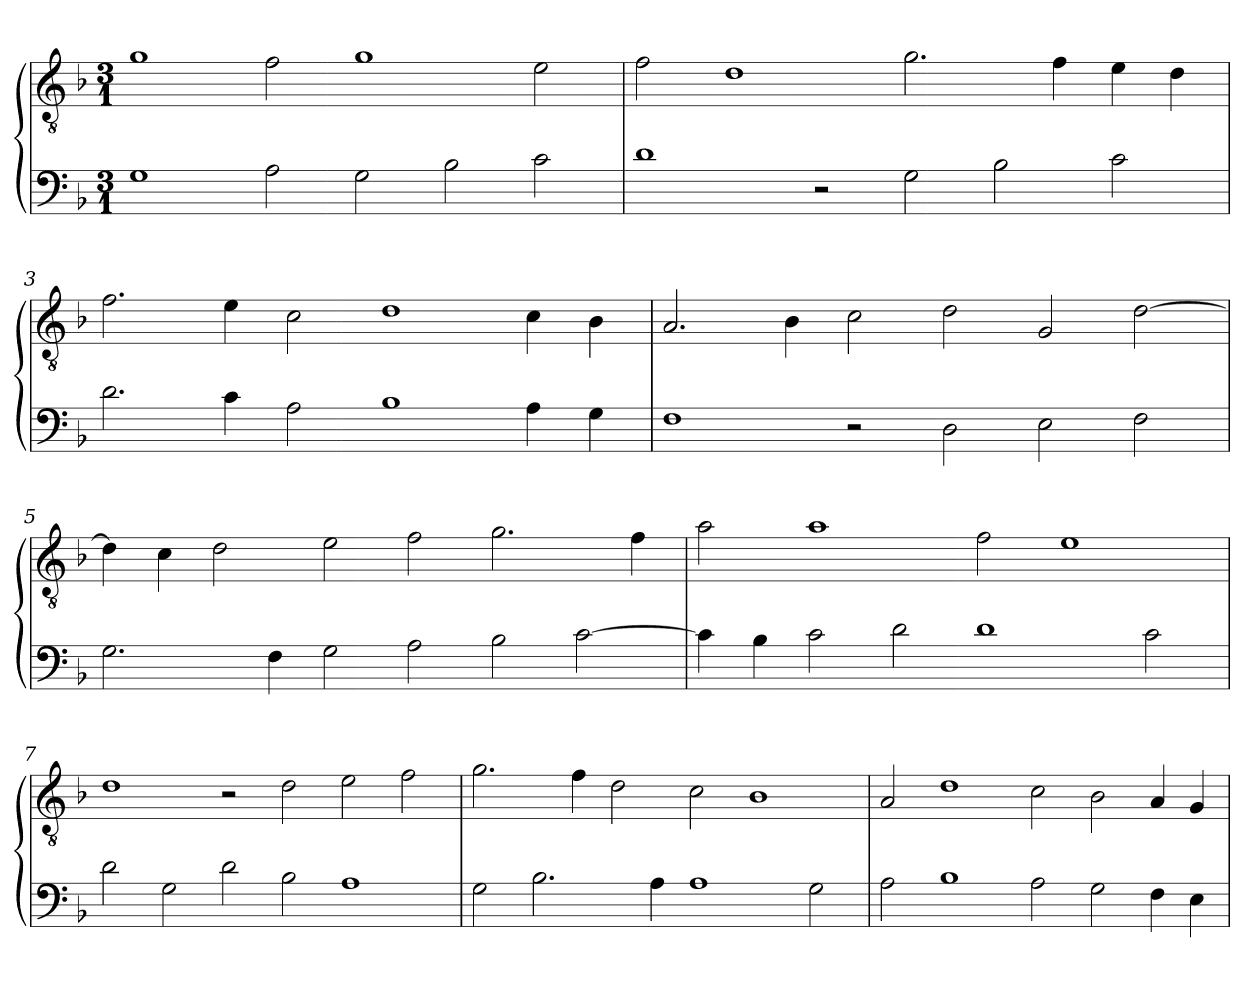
**kern	**kern
*part2	*part1
*staff2	*staff1
*clefF4	*clefGv2
*k[b-]	*k[b-]
*M3/1	*M3/1
=1	=1
1G	1g
2A	2f
2G	1g
2B-	.
2c	2e
=2	=2
1d	2f
.	1d
2r	.
2G	2.g
2B-	.
.	4f
2c	4e
.	4d
=3	=3
2.d	2.f
4c	4e
2A	2c
1B-	1d
4A	4c
4G	4B-
=4	=4
1F	2.A
.	4B-
2r	2c
2D	2d
2E	2G
2F	[2d
=5	=5
2.G	4d]
.	4c
.	2d
4F	.
2G	2e
2A	2f
2B-	2.g
[2c	.
.	4f
=6	=6
4c]	2a
4B-	.
2c	1a
2d	.
1d	2f
.	1e
2c	.
=7	=7
2d	1d
2G	.
2d	2r
2B-	2d
1A	2e
.	2f
=8	=8
2G	2.g
2.B-	.
.	4f
.	2d
4A	.
1A	2c
.	1B-
2G	.
=9	=9
2A	2A
1B-	1d
2A	2c
2G	2B-
4F	4A
4E	4G
=	=
*-	*-
